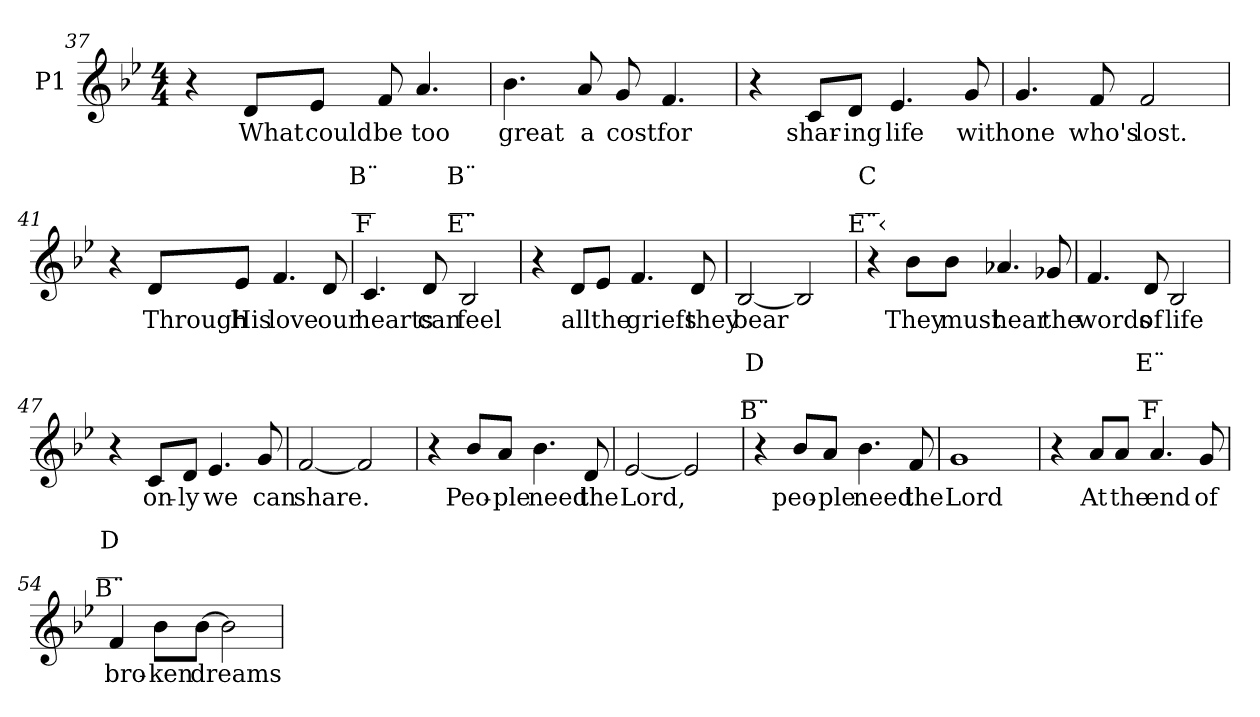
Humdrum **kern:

**kern	**text
*part1	*part1
*staff1	*staff1
*I"P1	*
!!LO:LB:g=z
*clefG2	*
*k[b-e-]	*
*B-:	*
*M4/4	*
=37	=37
4r	.
!	!LO:LY:b:color=#000000
8di/L	What
!	!LO:LY:b:color=#000000
8e-i/J	could
!	!LO:LY:b:color=#000000
8fi/	be
!	!LO:LY:b:color=#000000
4.ai/	too
=38	=38
!	!LO:LY:b:color=#000000
4.b-i\	great
!	!LO:LY:b:color=#000000
8ai/	a
!	!LO:LY:b:color=#000000
8gi/	cost
!	!LO:LY:b:color=#000000
4.fi/	for
=39	=39
4r	.
!	!LO:LY:b:color=#000000
8ci/L	shar-
!	!LO:LY:b:color=#000000
8di/J	-ing
!	!LO:LY:b:color=#000000
4.e-i/	life
!	!LO:LY:b:color=#000000
8gi/	with
=40	=40
!	!LO:LY:b:color=#000000
4.gi/	one
!	!LO:LY:b:color=#000000
8fi/	who's
!	!LO:LY:b:color=#000000
2fi/	lost.
!!LO:LB:g=z
=41	=41
4r	.
!	!LO:LY:b:color=#000000
8di/L	Through
!	!LO:LY:b:color=#000000
8e-i/J	His
!	!LO:LY:b:color=#000000
4.fi/	love
!	!LO:LY:b:color=#000000
8di/	our
=42	=42
!LO:TX:a:cj:t=F	!
!LO:TX:a:cj:t=__	!
!LO:TX:a:cj:t=B¨	!
!	!LO:LY:b:color=#000000
4.ci/	hearts
!	!LO:LY:b:color=#000000
8di/	can
!LO:TX:a:cj:t=E¨	!
!LO:TX:a:cj:t=__	!
!LO:TX:a:cj:t=B¨	!
!	!LO:LY:b:color=#000000
2B-i/	feel
=43	=43
4r	.
!	!LO:LY:b:color=#000000
8di/L	all
!	!LO:LY:b:color=#000000
8e-i/J	the
!	!LO:LY:b:color=#000000
4.fi/	griefs
!	!LO:LY:b:color=#000000
8di/	they
=44	=44
!	!LO:LY:b:color=#000000
[<2B-i/	bear
2B-i/]	.
!!LO:LB:g=z
=45	=45
!LO:TX:a:cj:t=E¨‹	!
!LO:TX:a:cj:t=__	!
!LO:TX:a:cj:t=C	!
4r	.
!	!LO:LY:b:color=#000000
8b-i\L	They
!	!LO:LY:b:color=#000000
8b-i\J	must
!	!LO:LY:b:color=#000000
4.a-Xi/	hear
!	!LO:LY:b:color=#000000
8g-Xi/	the
=46	=46
!	!LO:LY:b:color=#000000
4.fi/	words
!	!LO:LY:b:color=#000000
8di/	of
!	!LO:LY:b:color=#000000
2B-i/	life
=47	=47
4r	.
!	!LO:LY:b:color=#000000
8ci/L	on-
!	!LO:LY:b:color=#000000
8di/J	-ly
!	!LO:LY:b:color=#000000
4.e-i/	we
!	!LO:LY:b:color=#000000
8gi/	can
=48	=48
!	!LO:LY:b:color=#000000
[<2fi/	share.
2fi/]	.
!!LO:LB:g=z
=49	=49
4r	.
!	!LO:LY:b:color=#000000
8b-i/L	Peo-
!	!LO:LY:b:color=#000000
8ai/J	-ple
!	!LO:LY:b:color=#000000
4.b-i\	need
!	!LO:LY:b:color=#000000
8di/	the
=50	=50
!	!LO:LY:b:color=#000000
[<2e-i/	Lord,
2e-i/]	.
=51	=51
!LO:TX:a:cj:t=B¨	!
!LO:TX:a:cj:t=__	!
!LO:TX:a:cj:t=D	!
4r	.
!	!LO:LY:b:color=#000000
8b-i/L	peo-
!	!LO:LY:b:color=#000000
8ai/J	-ple
!	!LO:LY:b:color=#000000
4.b-i\	need
!	!LO:LY:b:color=#000000
8fi/	the
=52	=52
!	!LO:LY:b:color=#000000
1gi	Lord
=53	=53
4r	.
!	!LO:LY:b:color=#000000
8ai/L	At
!	!LO:LY:b:color=#000000
8ai/J	the
!LO:TX:a:cj:t=F	!
!LO:TX:a:cj:t=__	!
!LO:TX:a:cj:t=E¨	!
!	!LO:LY:b:color=#000000
4.ai/	end
!	!LO:LY:b:color=#000000
8gi/	of
!!LO:LB:g=z
=54	=54
!LO:TX:a:cj:t=B¨	!
!LO:TX:a:cj:t=__	!
!LO:TX:a:cj:t=D	!
!	!LO:LY:b:color=#000000
4fi/	bro-
!	!LO:LY:b:color=#000000
8b-i\L	-ken
!	!LO:LY:b:color=#000000
[>8b-i\J	dreams
2b-i\]	.
=	=
*-	*-
